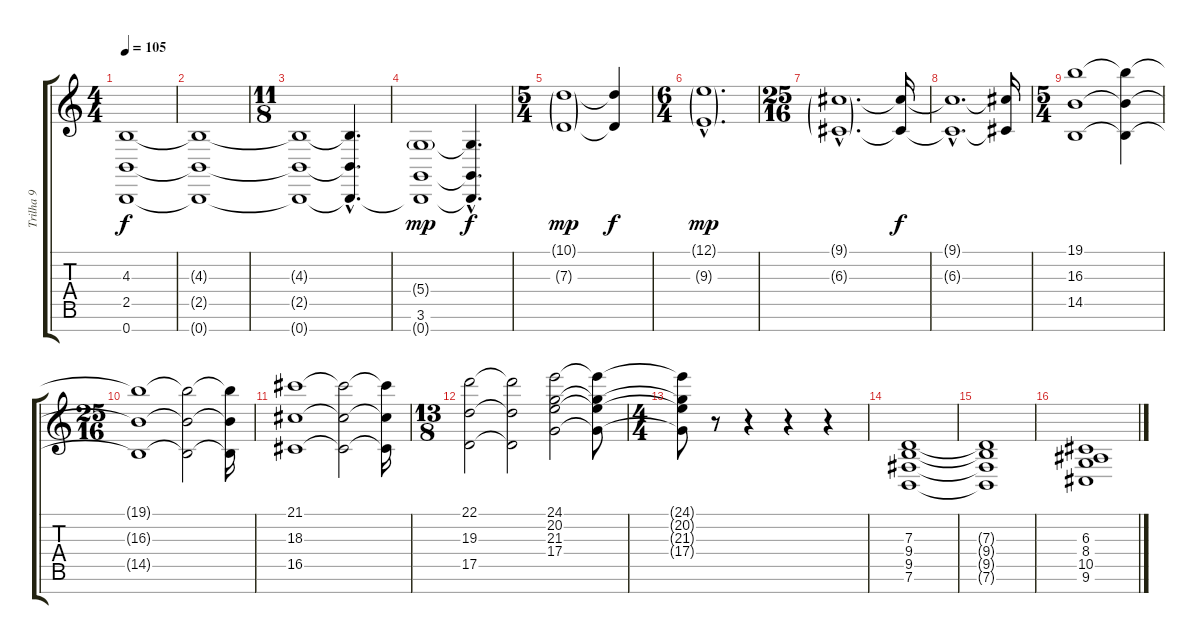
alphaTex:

\track ("Trilha 9" "Trilha 9") {instrument stringensemble1}
\staff {score tabs}
\tuning (E4 B3 G3 D3 A2 E2 B1) {hide}
\ts (4 4)
\tempo 105
\clef g2
\ks c
(4.3{t} 2.5{t} 0.7{t}).1{dy f} |
(4.3{t} 2.5{t} 0.7{t}).1 |
\ts (11 8)
(4.3{t} 2.5{t} 0.7{t}).1 (4.3{hac t} 2.5{hac t} 0.7{hac t}).4{d} |
(5.4{g} 3.6 0.7{t}).1{dy mp} (5.4{hac t} 3.6{hac t} 0.7{hac t}).4{d dy f} |
\ts (5 4)
(10.1{g} 7.3{g}).1{dy mp} (10.1{t} 7.3{t}).4{dy f} |
\ts (6 4)
(12.1{g hac} 9.3{g hac}).1{d dy mp} |
\ts (25 16)
(9.1{g hac} 6.3{g hac}).1{d} (9.1{t} 6.3{t}).16{dy f} |
(9.1{hac t} 6.3{hac t}).1{d} (9.1{t} 6.3{t}).16 |
\ts (5 4)
(19.1 16.3 14.5).1 (19.1{t} 16.3{t} 14.5{t}).4 |
\ts (25 16)
(19.1{t} 16.3{t} 14.5{t}).1 (19.1{t} 16.3{t} 14.5{t}).2 (19.1{t} 16.3{t} 14.5{t}).16 |
(21.1 18.3 16.5).1 (21.1{t} 18.3{t} 16.5{t}).2 (21.1{t} 18.3{t} 16.5{t}).16 |
\ts (13 8)
(22.1 19.3 17.5).2 (22.1{t} 19.3{t} 17.5{t}).2 (24.1 20.2 21.3 17.4).2 (24.1{t} 20.2{t} 21.3{t} 17.4{t}).8 |
\ts (4 4)
(24.1{t} 20.2{t} 21.3{t} 17.4{t}).8 r.8 r.4 r.4 r.4 |
(7.3 9.4 9.5 7.6).1{volume 6} |
(7.3{t} 9.4{t} 9.5{t} 7.6{t}).1 |
(6.3 8.4 10.5 9.6).1
